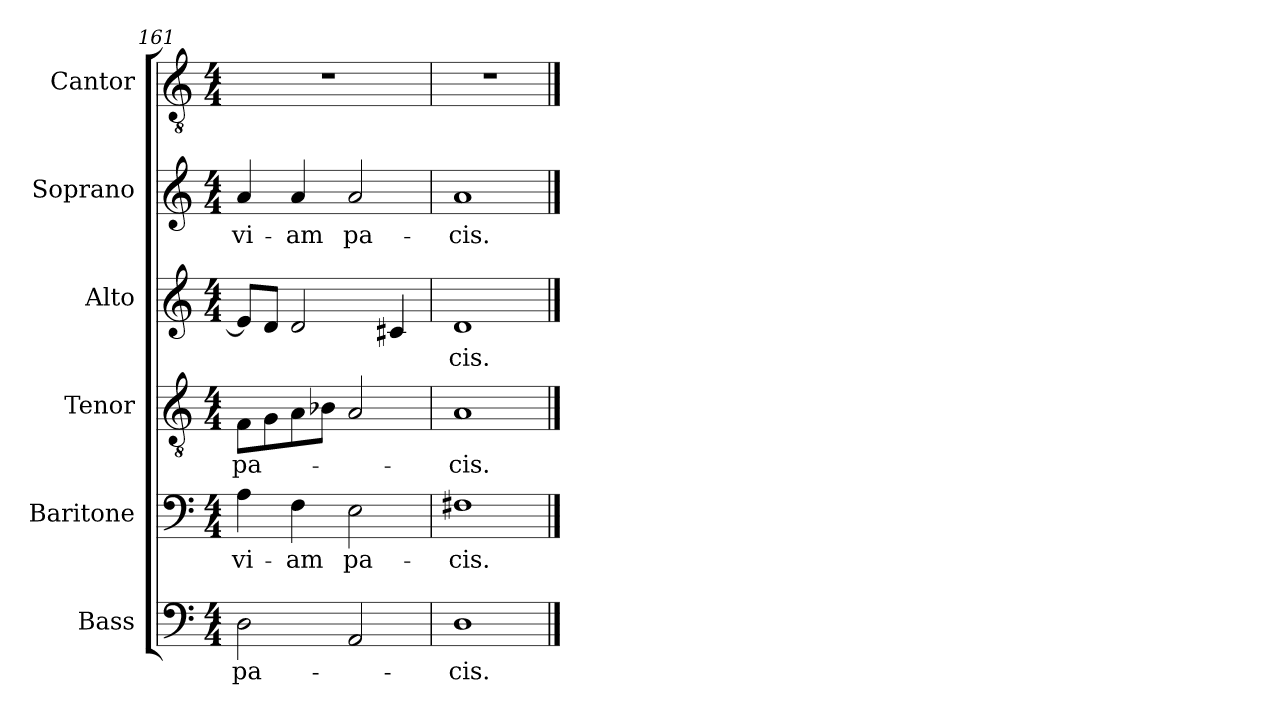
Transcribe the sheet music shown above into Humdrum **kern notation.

**kern	**text	**kern	**text	**kern	**text	**kern	**text	**kern	**text	**kern
*part6	*part6	*part5	*part5	*part4	*part4	*part3	*part3	*part2	*part2	*part1
*staff6	*staff6	*staff5	*staff5	*staff4	*staff4	*staff3	*staff3	*staff2	*staff2	*staff1
*I"Bass	*	*I"Baritone	*	*I"Tenor	*	*I"Alto	*	*I"Soprano	*	*I"Cantor
*I'Bass	*	*I'Baritone	*	*I'Tenor	*	*	*	*	*	*I'Cantor
*clefF4	*	*clefF4	*	*clefGv2	*	*clefG2	*	*clefG2	*	*clefGv2
*ITrd7c12	*	*	*	*	*	*	*	*	*	*ITrd7c12
*k[]	*	*k[]	*	*k[]	*	*k[]	*	*k[]	*	*k[]
*C:	*	*C:	*	*C:	*	*C:	*	*C:	*	*C:
*M4/4	*	*M4/4	*	*M4/4	*	*M4/4	*	*M4/4	*	*M4/4
=161	=161	=161	=161	=161	=161	=161	=161	=161	=161	=161
!	!LO:LY:b:color=#000000	!	!	!	!	!	!	!	!	!
!	!	!	!LO:LY:b:color=#000000	!	!	!	!	!	!	!
!	!	!	!	!	!LO:LY:b:color=#000000	!	!	!	!	!
!	!	!	!	!	!	!	!	!	!LO:LY:b:color=#000000	!
2DDi\	pa-	4Ai\	vi-	8Fi\L	pa-	8ei/L]	.	4ai/	vi-	1r
.	.	.	.	8Gi\	.	8di/J	.	.	.	.
!	!	!	!LO:LY:b:color=#000000	!	!	!	!	!	!	!
!	!	!	!	!	!	!	!	!	!LO:LY:b:color=#000000	!
.	.	4Fi\	-am	8Ai\	.	2di/	.	4ai/	-am	.
.	.	.	.	8B-Xi\J	.	.	.	.	.	.
!	!	!	!LO:LY:b:color=#000000	!	!	!	!	!	!	!
!	!	!	!	!	!	!	!	!	!LO:LY:b:color=#000000	!
2AAAi/	.	2Ei\	pa-	2Ai/	.	.	.	2ai/	pa-	.
.	.	.	.	.	.	4c#Xi/	.	.	.	.
=162	=162	=162	=162	=162	=162	=162	=162	=162	=162	=162
!	!LO:LY:b:color=#000000	!	!	!	!	!	!	!	!	!
!	!	!	!LO:LY:b:color=#000000	!	!	!	!	!	!	!
!	!	!	!	!	!LO:LY:b:color=#000000	!	!	!	!	!
!	!	!	!	!	!	!	!LO:LY:b:color=#000000	!	!	!
!	!	!	!	!	!	!	!	!	!LO:LY:b:color=#000000	!
1DDi	-cis.	1F#Xi	-cis.	1Ai	-cis.	1di	-cis.	1ai	-cis.	1r
==	==	==	==	==	==	==	==	==	==	==
*-	*-	*-	*-	*-	*-	*-	*-	*-	*-	*-
